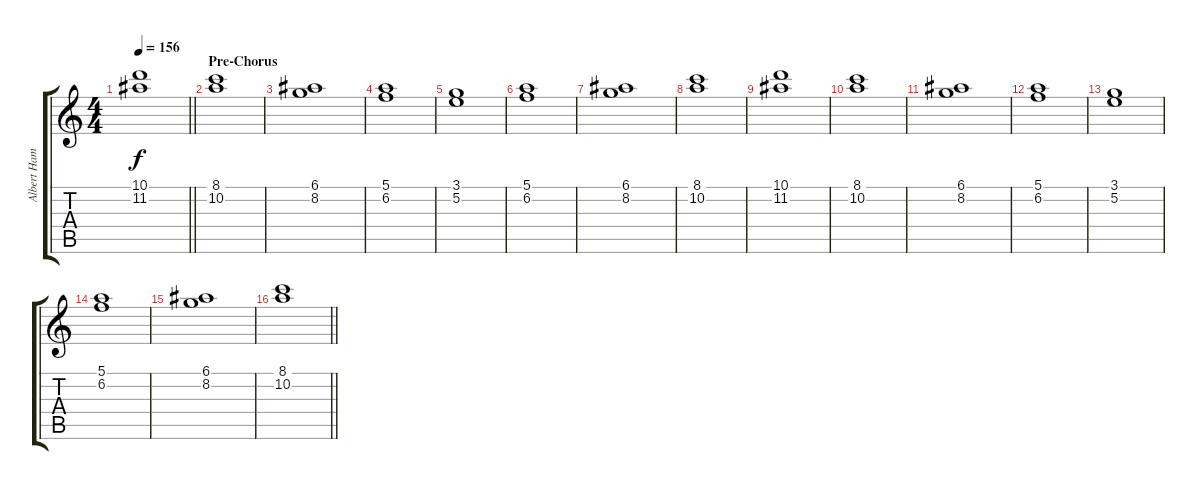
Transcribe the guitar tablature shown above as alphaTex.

\track ("Albert Hammond Jr. (Rythm Guitar)" "Albert Ham") {instrument overdrivenguitar}
\staff {score tabs}
\tuning (E4 B3 G3 D3 A2 E2) {hide}
\ts (4 4)
\tempo 156
\clef g2
\barLineRight lightlight
\ks c
(10.1 11.2).1{dy f instrument electricguitarclean} |
\section ("" "Pre-Chorus")
(8.1 10.2).1 |
(6.1 8.2).1 |
(5.1 6.2).1 |
(3.1 5.2).1 |
(5.1 6.2).1 |
(6.1 8.2).1 |
(8.1 10.2).1 |
(10.1 11.2).1 |
(8.1 10.2).1 |
(6.1 8.2).1 |
(5.1 6.2).1 |
(3.1 5.2).1 |
(5.1 6.2).1 |
(6.1 8.2).1 |
\barLineRight lightlight
(8.1 10.2).1
